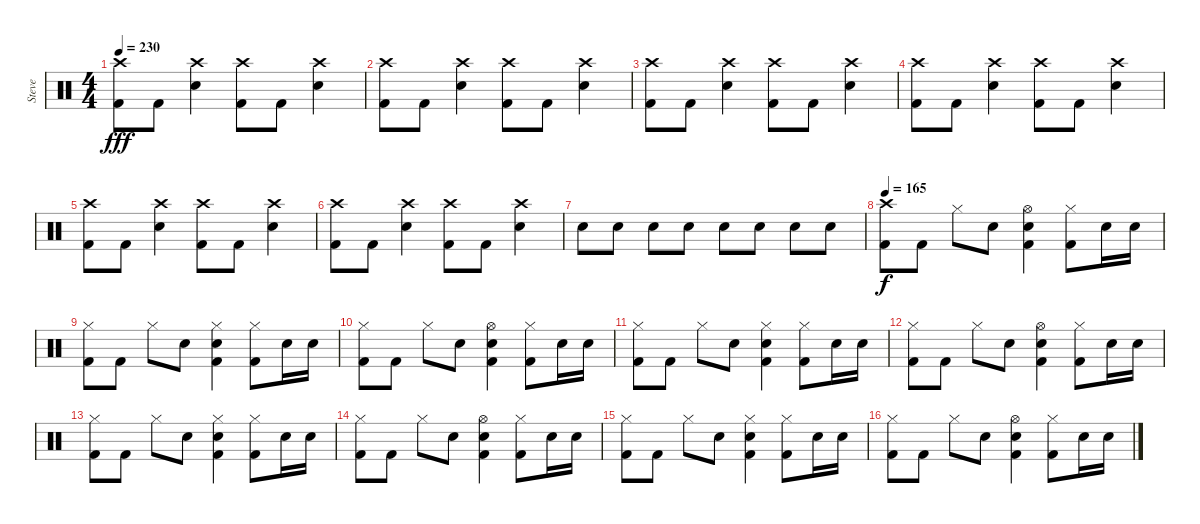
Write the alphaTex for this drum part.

\track ("Steve" "Steve") {instrument percussion}
\staff {score}
\articulation defaults
\ts (4 4)
\tempo 230
\clef neutral
\ks c
("Crash high (hit)" "Kick (hit) 2").8{dy fff} "Kick (hit) 2".8 ("Crash high (hit)" "Electric Snare (hit)").4 ("Crash high (hit)" "Kick (hit) 2").8 "Kick (hit) 2".8 ("Crash high (hit)" "Electric Snare (hit)").4 |
("Crash high (hit)" "Kick (hit) 2").8 "Kick (hit) 2".8 ("Crash high (hit)" "Electric Snare (hit)").4 ("Crash high (hit)" "Kick (hit) 2").8 "Kick (hit) 2".8 ("Crash high (hit)" "Electric Snare (hit)").4 |
("Crash high (hit)" "Kick (hit) 2").8 "Kick (hit) 2".8 ("Crash high (hit)" "Electric Snare (hit)").4 ("Crash high (hit)" "Kick (hit) 2").8 "Kick (hit) 2".8 ("Crash high (hit)" "Electric Snare (hit)").4 |
("Crash high (hit)" "Kick (hit) 2").8 "Kick (hit) 2".8 ("Crash high (hit)" "Electric Snare (hit)").4 ("Crash high (hit)" "Kick (hit) 2").8 "Kick (hit) 2".8 ("Crash high (hit)" "Electric Snare (hit)").4 |
("Crash high (hit)" "Kick (hit) 2").8 "Kick (hit) 2".8 ("Crash high (hit)" "Electric Snare (hit)").4 ("Crash high (hit)" "Kick (hit) 2").8 "Kick (hit) 2".8 ("Crash high (hit)" "Electric Snare (hit)").4 |
("Crash high (hit)" "Kick (hit) 2").8 "Kick (hit) 2".8 ("Crash high (hit)" "Electric Snare (hit)").4 ("Crash high (hit)" "Kick (hit) 2").8 "Kick (hit) 2".8 ("Crash high (hit)" "Electric Snare (hit)").4 |
"Electric Snare (hit)".8 "Electric Snare (hit)".8 "Electric Snare (hit)".8 "Electric Snare (hit)".8 "Electric Snare (hit)".8 "Electric Snare (hit)".8 "Electric Snare (hit)".8 "Electric Snare (hit)".8 |
\tempo 165
("Crash high (hit)" "Kick (hit) 2").8{dy f} "Kick (hit) 2".8 "Hi-Hat (closed)".8 "Electric Snare (hit)".8 ("Hi-Hat (open)" "Electric Snare (hit)" "Kick (hit) 2").4 ("Hi-Hat (closed)" "Kick (hit) 2").8 "Electric Snare (hit)".16 "Electric Snare (hit)".16 |
("Hi-Hat (closed)" "Kick (hit) 2").8 "Kick (hit) 2".8 "Hi-Hat (closed)".8 "Electric Snare (hit)".8 ("Hi-Hat (closed)" "Electric Snare (hit)" "Kick (hit) 2").4 ("Hi-Hat (closed)" "Kick (hit) 2").8 "Electric Snare (hit)".16 "Electric Snare (hit)".16 |
("Hi-Hat (closed)" "Kick (hit) 2").8 "Kick (hit) 2".8 "Hi-Hat (closed)".8 "Electric Snare (hit)".8 ("Hi-Hat (open)" "Electric Snare (hit)" "Kick (hit) 2").4 ("Hi-Hat (closed)" "Kick (hit) 2").8 "Electric Snare (hit)".16 "Electric Snare (hit)".16 |
("Hi-Hat (closed)" "Kick (hit) 2").8 "Kick (hit) 2".8 "Hi-Hat (closed)".8 "Electric Snare (hit)".8 ("Hi-Hat (closed)" "Electric Snare (hit)" "Kick (hit) 2").4 ("Hi-Hat (closed)" "Kick (hit) 2").8 "Electric Snare (hit)".16 "Electric Snare (hit)".16 |
("Hi-Hat (closed)" "Kick (hit) 2").8 "Kick (hit) 2".8 "Hi-Hat (closed)".8 "Electric Snare (hit)".8 ("Hi-Hat (open)" "Electric Snare (hit)" "Kick (hit) 2").4 ("Hi-Hat (closed)" "Kick (hit) 2").8 "Electric Snare (hit)".16 "Electric Snare (hit)".16 |
("Hi-Hat (closed)" "Kick (hit) 2").8 "Kick (hit) 2".8 "Hi-Hat (closed)".8 "Electric Snare (hit)".8 ("Hi-Hat (closed)" "Electric Snare (hit)" "Kick (hit) 2").4 ("Hi-Hat (closed)" "Kick (hit) 2").8 "Electric Snare (hit)".16 "Electric Snare (hit)".16 |
("Hi-Hat (closed)" "Kick (hit) 2").8 "Kick (hit) 2".8 "Hi-Hat (closed)".8 "Electric Snare (hit)".8 ("Hi-Hat (open)" "Electric Snare (hit)" "Kick (hit) 2").4 ("Hi-Hat (closed)" "Kick (hit) 2").8 "Electric Snare (hit)".16 "Electric Snare (hit)".16 |
("Hi-Hat (closed)" "Kick (hit) 2").8 "Kick (hit) 2".8 "Hi-Hat (closed)".8 "Electric Snare (hit)".8 ("Hi-Hat (closed)" "Electric Snare (hit)" "Kick (hit) 2").4 ("Hi-Hat (closed)" "Kick (hit) 2").8 "Electric Snare (hit)".16 "Electric Snare (hit)".16 |
("Hi-Hat (closed)" "Kick (hit) 2").8 "Kick (hit) 2".8 "Hi-Hat (closed)".8 "Electric Snare (hit)".8 ("Hi-Hat (open)" "Electric Snare (hit)" "Kick (hit) 2").4 ("Hi-Hat (closed)" "Kick (hit) 2").8 "Electric Snare (hit)".16 "Electric Snare (hit)".16
